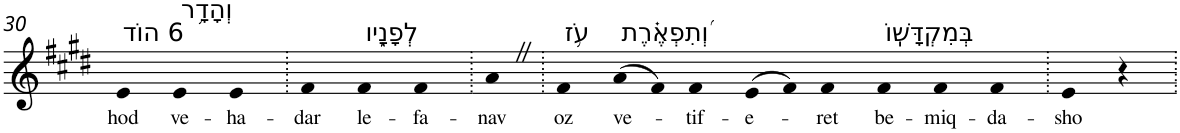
**kern	**text
*part1	*part1
*staff1	*staff1
*I"Piano	*
*I'Pno	*
!!LO:PB:g=z
*clefG2	*
*k[f#c#g#d#]	*
*E:	*
=30	=30
!LO:TX:a:t=6 הוֹד	!
!	!LO:LY:b
4e	hod
!LO:TX:a:t=וְהָדָ֥ר	!
!	!LO:LY:b
4e	ve-
!	!LO:LY:b
4e	-ha-
=31.	=31.
!	!LO:LY:b
4f#	-dar
!LO:TX:a:t=לְפָנָ֑יו	!
!	!LO:LY:b
4f#	le-
!	!LO:LY:b
4f#	-fa-
=32.	=32.
!	!LO:LY:b
4aZ	-nav
=33.	=33.
!LO:TX:a:t=עֹ֥ז	!
!	!LO:LY:b
4f#	oz
!LO:TX:a:t=וְ֝תִפְאֶ֗רֶת	!
!	!LO:LY:b
(>8a	ve-
8f#)	.
!	!LO:LY:b
4f#	-tif-
!	!LO:LY:b
(>8e	-e-
8f#)	.
!	!LO:LY:b
4f#	-ret
!LO:TX:a:t=בְּמִקְדָּשֽׁוֹ	!
!	!LO:LY:b
4f#	be-
!	!LO:LY:b
4f#	-miq-
!	!LO:LY:b
4f#	-da-
=34.	=34.
!	!LO:LY:b
4e	-sho
4r	.
=.	=.
*-	*-
